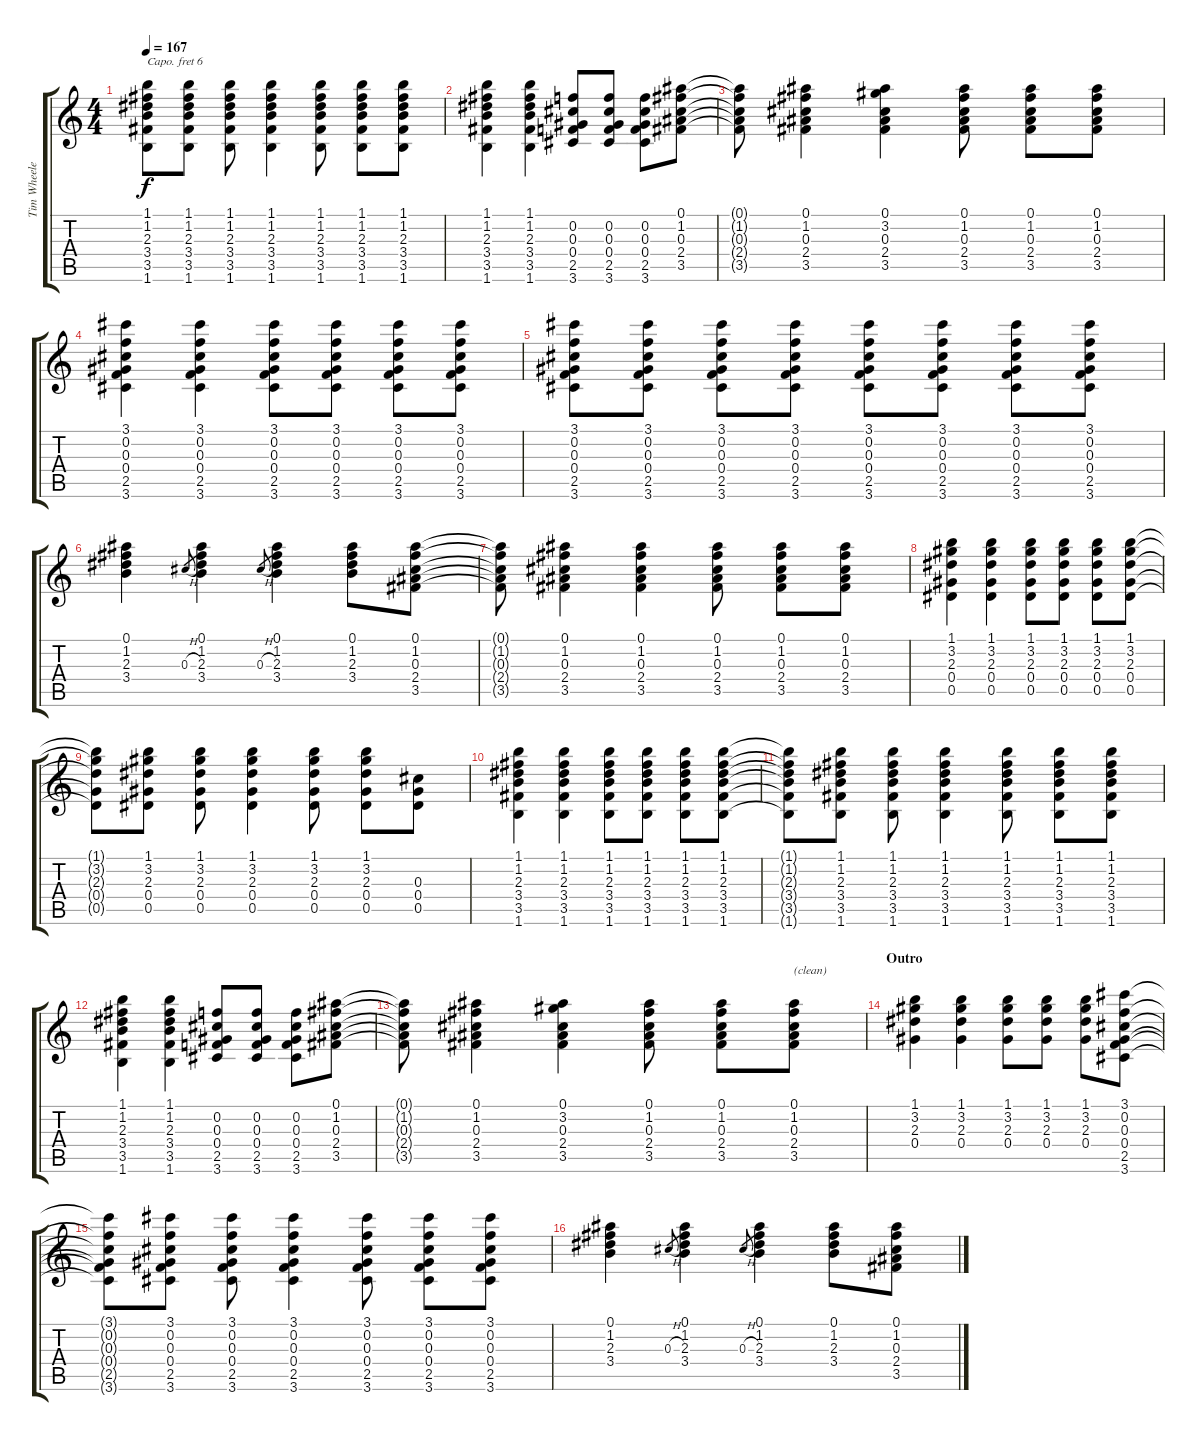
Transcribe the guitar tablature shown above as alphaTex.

\track ("Tim Wheeler" "Tim Wheele") {instrument electricguitarjazz}
\staff {score tabs}
\capo 6
\tuning (E4 B3 G3 D3 A2 E2) {hide}
\ts (4 4)
\tempo 167
\clef g2
\ks c
(1.1{t} 1.2{t} 2.3{t} 3.4{t} 3.5{t} 1.6{t}).8{dy f} (1.1 1.2 2.3 3.4 3.5 1.6).8 (1.1 1.2 2.3 3.4 3.5 1.6).8 (1.1 1.2 2.3 3.4 3.5 1.6).4 (1.1 1.2 2.3 3.4 3.5 1.6).8 (1.1 1.2 2.3 3.4 3.5 1.6).8 (1.1 1.2 2.3 3.4 3.5 1.6).8 |
(1.1 1.2 2.3 3.4 3.5 1.6).4 (1.1 1.2 2.3 3.4 3.5 1.6).4 (0.2 0.3 0.4 2.5 3.6).8 (0.2 0.3 0.4 2.5 3.6).8 (0.2 0.3 0.4 2.5 3.6).8 (0.1 1.2 0.3 2.4 3.5).8 |
(0.1{t} 1.2{t} 0.3{t} 2.4{t} 3.5{t}).8 (0.1 1.2 0.3 2.4 3.5).4 (0.1 3.2 0.3 2.4 3.5).4 (0.1 1.2 0.3 2.4 3.5).8 (0.1 1.2 0.3 2.4 3.5).8 (0.1 1.2 0.3 2.4 3.5).8 |
(3.1 0.2 0.3 0.4 2.5 3.6).4 (3.1 0.2 0.3 0.4 2.5 3.6).4 (3.1 0.2 0.3 0.4 2.5 3.6).8 (3.1 0.2 0.3 0.4 2.5 3.6).8 (3.1 0.2 0.3 0.4 2.5 3.6).8 (3.1 0.2 0.3 0.4 2.5 3.6).8 |
(3.1 0.2 0.3 0.4 2.5 3.6).8 (3.1 0.2 0.3 0.4 2.5 3.6).8 (3.1 0.2 0.3 0.4 2.5 3.6).8 (3.1 0.2 0.3 0.4 2.5 3.6).8 (3.1 0.2 0.3 0.4 2.5 3.6).8 (3.1 0.2 0.3 0.4 2.5 3.6).8 (3.1 0.2 0.3 0.4 2.5 3.6).8 (3.1 0.2 0.3 0.4 2.5 3.6).8 |
(0.1 1.2 2.3 3.4).4 0.3{h}.8{gr} (0.1 1.2 2.3 3.4).4 0.3{h}.8{gr} (0.1 1.2 2.3 3.4).4 (0.1 1.2 2.3 3.4).8 (0.1 1.2 0.3 2.4 3.5).8 |
(0.1{t} 1.2{t} 0.3{t} 2.4{t} 3.5{t}).8 (0.1 1.2 0.3 2.4 3.5).4 (0.1 1.2 0.3 2.4 3.5).4 (0.1 1.2 0.3 2.4 3.5).8 (0.1 1.2 0.3 2.4 3.5).8 (0.1 1.2 0.3 2.4 3.5).8 |
(1.1 3.2 2.3 0.4 0.5).4 (1.1 3.2 2.3 0.4 0.5).4 (1.1 3.2 2.3 0.4 0.5).8 (1.1 3.2 2.3 0.4 0.5).8 (1.1 3.2 2.3 0.4 0.5).8 (1.1 3.2 2.3 0.4 0.5).8 |
(1.1{t} 3.2{t} 2.3{t} 0.4{t} 0.5{t}).8 (1.1 3.2 2.3 0.4 0.5).8 (1.1 3.2 2.3 0.4 0.5).8 (1.1 3.2 2.3 0.4 0.5).4 (1.1 3.2 2.3 0.4 0.5).8 (1.1 3.2 2.3 0.4 0.5).8 (0.3 0.4 0.5).8 |
(1.1 1.2 2.3 3.4 3.5 1.6).4 (1.1 1.2 2.3 3.4 3.5 1.6).4 (1.1 1.2 2.3 3.4 3.5 1.6).8 (1.1 1.2 2.3 3.4 3.5 1.6).8 (1.1 1.2 2.3 3.4 3.5 1.6).8 (1.1 1.2 2.3 3.4 3.5 1.6).8 |
(1.1{t} 1.2{t} 2.3{t} 3.4{t} 3.5{t} 1.6{t}).8 (1.1 1.2 2.3 3.4 3.5 1.6).8 (1.1 1.2 2.3 3.4 3.5 1.6).8 (1.1 1.2 2.3 3.4 3.5 1.6).4 (1.1 1.2 2.3 3.4 3.5 1.6).8 (1.1 1.2 2.3 3.4 3.5 1.6).8 (1.1 1.2 2.3 3.4 3.5 1.6).8 |
(1.1 1.2 2.3 3.4 3.5 1.6).4 (1.1 1.2 2.3 3.4 3.5 1.6).4 (0.2 0.3 0.4 2.5 3.6).8 (0.2 0.3 0.4 2.5 3.6).8 (0.2 0.3 0.4 2.5 3.6).8 (0.1 1.2 0.3 2.4 3.5).8 |
(0.1{t} 1.2{t} 0.3{t} 2.4{t} 3.5{t}).8 (0.1 1.2 0.3 2.4 3.5).4{volume 13} (0.1 3.2 0.3 2.4 3.5).4{volume 12} (0.1 1.2 0.3 2.4 3.5).8{volume 11} (0.1 1.2 0.3 2.4 3.5).8{volume 10} (0.1 1.2 0.3 2.4 3.5).8{txt "(clean)" volume 9 instrument electricguitarjazz} |
\section ("" "Outro")
(1.1 3.2 2.3 0.4).4 (1.1 3.2 2.3 0.4).4 (1.1 3.2 2.3 0.4).8 (1.1 3.2 2.3 0.4).8 (1.1 3.2 2.3 0.4).8 (3.1 0.2 0.3 0.4 2.5 3.6).8 |
(3.1{t} 0.2{t} 0.3{t} 0.4{t} 2.5{t} 3.6{t}).8 (3.1 0.2 0.3 0.4 2.5 3.6).8 (3.1 0.2 0.3 0.4 2.5 3.6).8 (3.1 0.2 0.3 0.4 2.5 3.6).4 (3.1 0.2 0.3 0.4 2.5 3.6).8 (3.1 0.2 0.3 0.4 2.5 3.6).8 (3.1 0.2 0.3 0.4 2.5 3.6).8 |
(0.1 1.2 2.3 3.4).4 0.3{h}.8{gr} (0.1 1.2 2.3 3.4).4 0.3{h}.8{gr} (0.1 1.2 2.3 3.4).4 (0.1 1.2 2.3 3.4).8 (0.1 1.2 0.3 2.4 3.5).8
